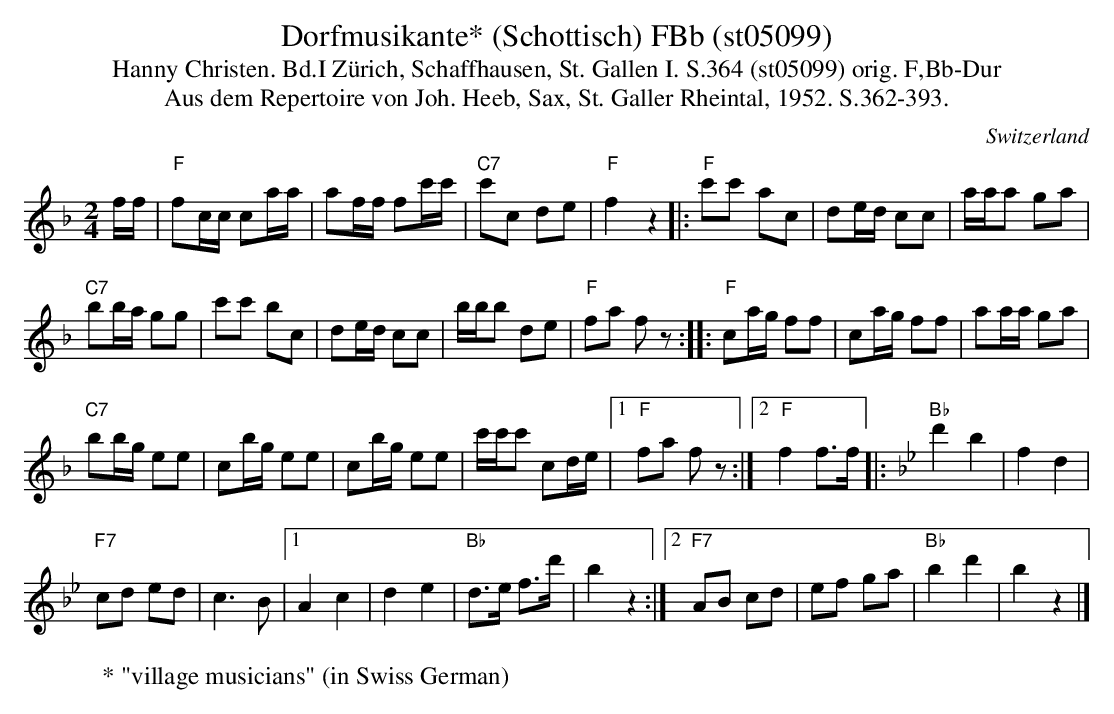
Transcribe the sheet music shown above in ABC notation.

X:1
T: Dorfmusikante* (Schottisch) FBb (st05099)
T:Hanny Christen. Bd.I Zürich, Schaffhausen, St. Gallen I. S.364 (st05099) orig. F,Bb-Dur
T: Aus dem Repertoire von Joh. Heeb, Sax, St. Galler Rheintal, 1952. S.362-393.
M:2/4
L:1/16
O:Switzerland
K:F major
ff | "F"f2cc c2aa | a2ff f2c'c' | "C7"c'2c2 d2e2 | "F"f4z4 |: "F"c'2c'2 a2c2 | d2ed c2c2 | aaa2 g2a2 |
"C7"b2ba g2g2 | c'2c'2 b2c2 | d2ed c2c2 | bbb2 d2e2 | "F"f2a2 f2z2 :: "F"c2ag f2f2 | c2ag f2f2 | a2aa g2a2 |
"C7"b2bg e2e2 | c2bg e2e2 | c2bg e2e2 | c'c'c'2 c2de |1 "F"f2a2 f2z2 :|2 "F"f4 f2>f2 |: [K:Bb] [L:1/8] "Bb"d'2b2 | f2d2 |
"F7"cd ed | c2>B2 |1 A2c2 | d2e2 | "Bb"d>e f>d' | b2z2 :|2 "F7"AB cd | ef ga | "Bb"b2d'2 | b2z2 |]
W: * "village musicians" (in Swiss German)
